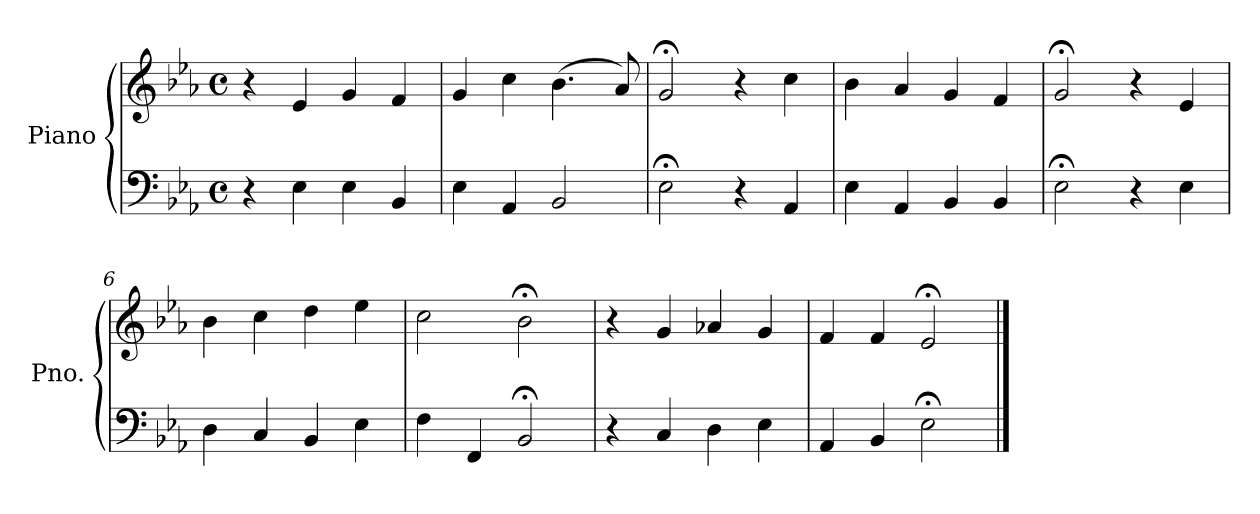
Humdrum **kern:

**kern	**kern
*part1	*part1
*staff2	*staff1
*I"Piano	*
*I'Pno.	*
*clefF4	*clefG2
*k[b-e-a-]	*k[b-e-a-]
*M4/4	*M4/4
*met(c)	*met(c)
=1	=1
4r	4r
4E-\	4e-/
4E-\	4g/
4BB-/	4f/
=2	=2
4E-\	4g/
4AA-/	4cc\
2BB-/	(4.b-\
.	8a-/)
=3	=3
2E-;<\	2g;</
4r	4r
4AA-/	4cc\
=4	=4
4E-\	4b-\
4AA-/	4a-/
4BB-/	4g/
4BB-/	4f/
=5	=5
2E-;<\	2g;</
4r	4r
4E-\	4e-/
=6	=6
4D\	4b-\
4C/	4cc\
4BB-/	4dd\
4E-\	4ee-\
=7	=7
4F\	2cc\
4FF/	.
2BB-;</	2b-;<\
!!LO:LB:g=z
=8	=8
4r	4r
4C/	4g/
4D\	4a-X/
4E-\	4g/
=9	=9
4AA-/	4f/
4BB-/	4f/
2E-;<\	2e-;</
==	==
*-	*-
